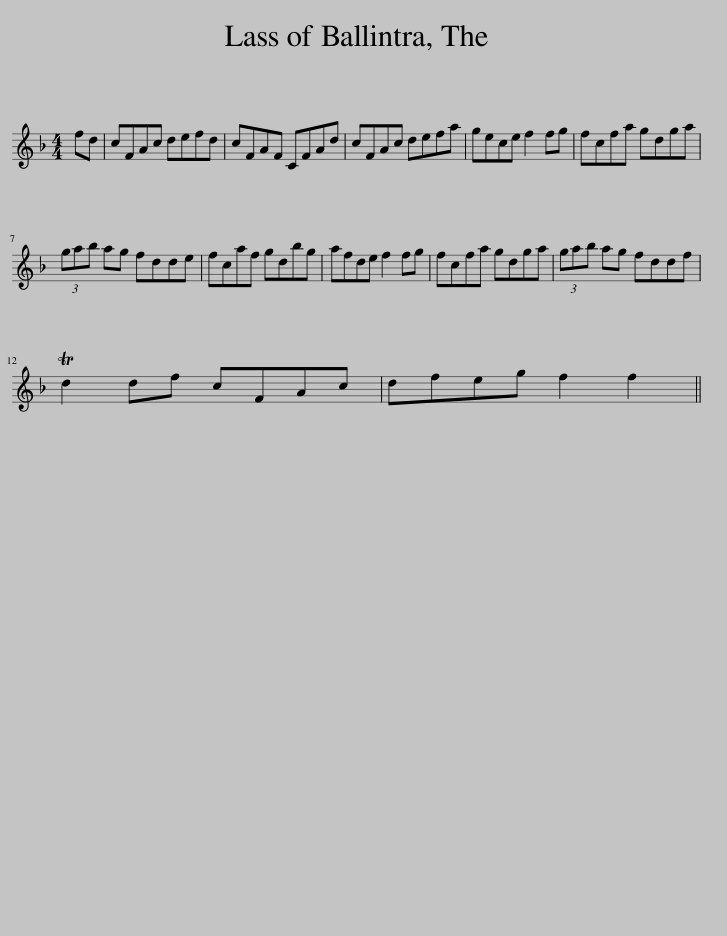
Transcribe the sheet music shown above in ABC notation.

X:1
L:1/8
M:4/4
I:linebreak $
K:F
V:1 treble
V:1
 fd | cFAc defd | cFAF CFAd | cFAc defa | gece f2 fg | %5
 fcfa gdga |$ (3gab ag fdde | fcaf gdbg | afde f2 fg | fcfa gdga | %10
 (3gab ag fddf |$ Td2 df cFAc | dfeg f2 f2 || %13
